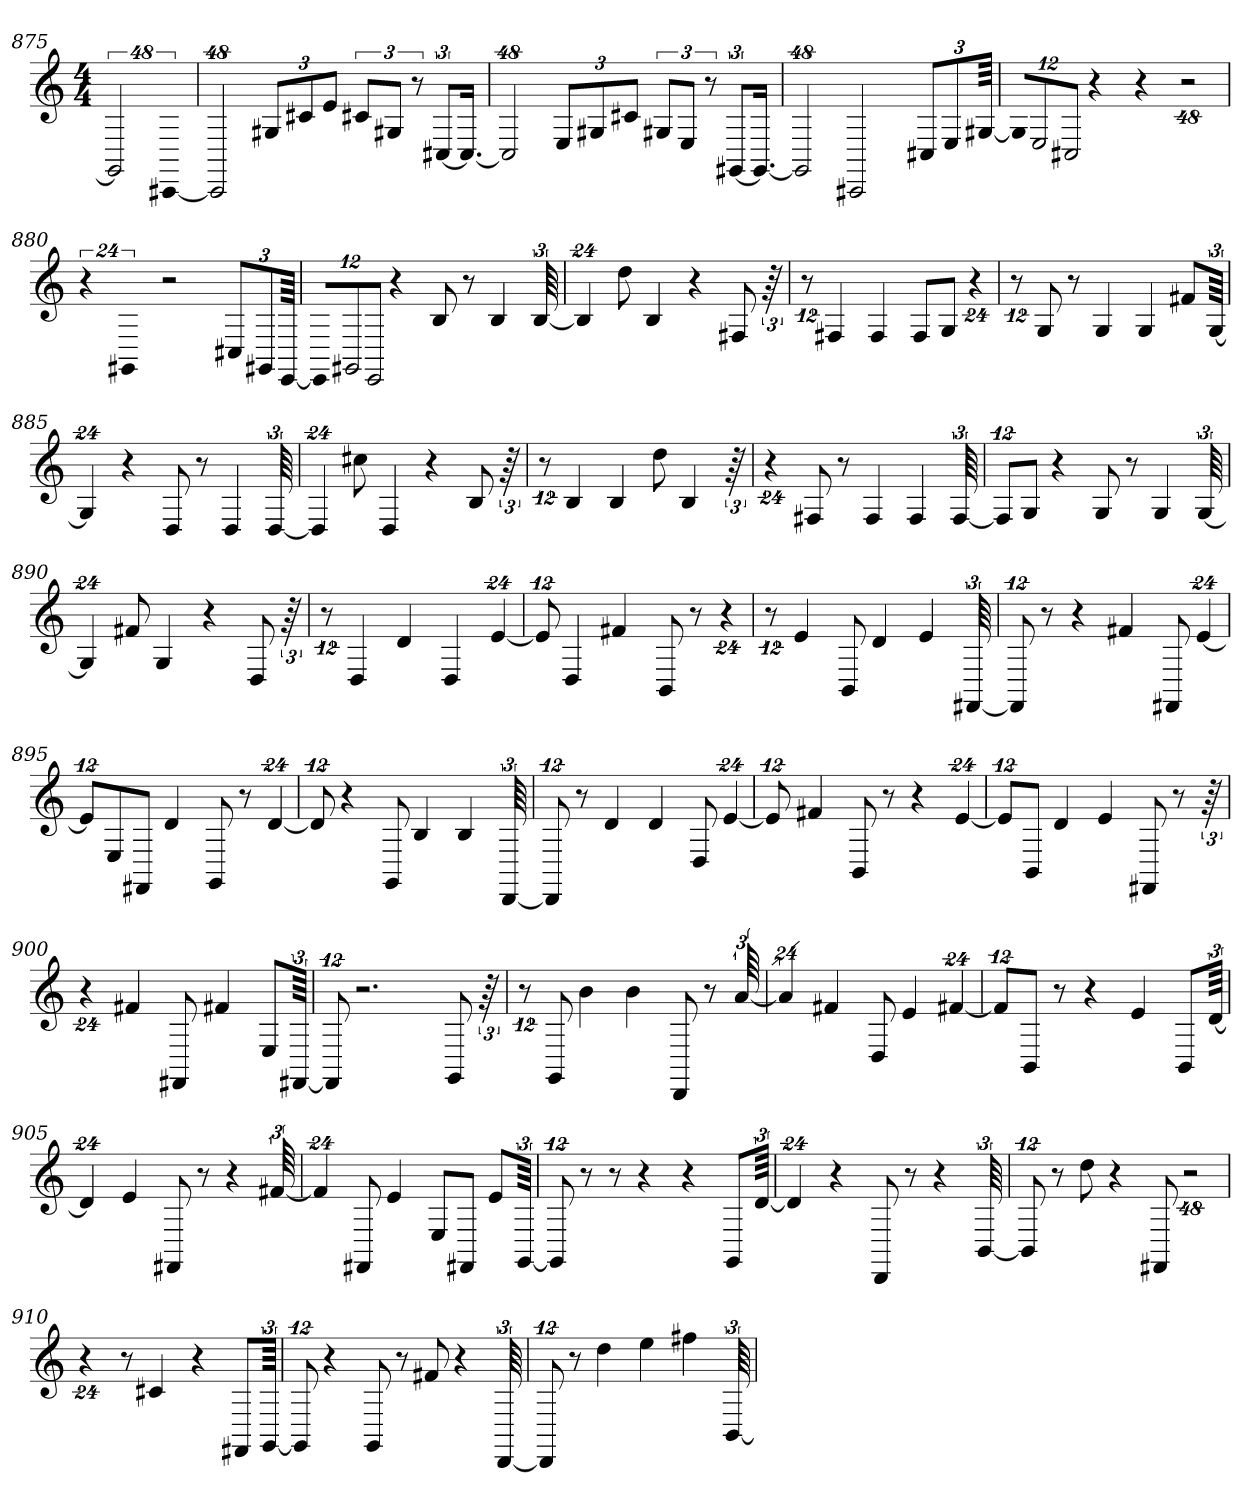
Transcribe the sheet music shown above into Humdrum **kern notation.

**kern
*part1
*staff1
*clefG2
*M4/4
=875
96%31GG#]
[96%65CC#X
=876
96%31CC#]
12G#X/L
12c#X/
12e/J
12c#X/L
12G#X/J
12r
[12C#X/L
16.C#/Jk_
=877
96%31C#]
12E/L
12G#X/
12c#X/J
12G#X/L
12E/J
12r
[12GG#X/L
16.GG#/Jk_
=878
96%31GG#]
2CC#X
12C#X/L
12E/
[96G#X/Jkkk
=879
96%7G#/L]
12E/
12C#X/J
4r
4r
96%25r
=880
96%23r
12GG#X
2r
12C#X/L
12GG#X/
[96EE/Jkkk
=881
96%7EE/L]
12GG#X/
12EE/J
4r
8B
8r
4B
[96B
=882
96%23B]
8dd
4B
4r
8F#X
96r
=883
96%11r
4F#X
4F#
8F#/L
8G/J
96%13r
=884
96%11r
8G
8r
4G
4G
8f#X/L
[96G/Jkkk
=885
96%23G]
4r
8D
8r
4D
[96D
=886
96%23D]
8cc#X
4D
4r
8B
96r
=887
96%11r
4B
4B
8dd
4B
96r
=888
96%23r
8F#X
8r
4F#
4F#
[96F#
=889
96%11F#/L]
8G/J
4r
8G
8r
4G
[96G
=890
96%23G]
8f#X
4G
4r
8D
96r
=891
96%11r
4D
4d
4D
[96%13e
=892
96%11e]
4D
4f#X
8BB
8r
96%13r
=893
96%11r
4e
8BB
4d
4e
[96FF#X
=894
96%11FF#]
8r
4r
4f#X
8FF#X
[96%13e
=895
96%11e/L]
8E/
8FF#X/J
4d
8GG
8r
[96%13d
=896
96%11d]
4r
8GG
4B
4B
[96DD
=897
96%11DD]
8r
4d
4d
8D
[96%13e
=898
96%11e]
4f#X
8BB
8r
4r
[96%13e
=899
96%11e/L]
8BB/J
4d
4e
8FF#X
8r
96r
=900
96%23r
4f#X
8FF#X
4f#X
8E/L
[96FF#X/Jkkk
=901
96%11FF#]
2.r
8GG
96r
=902
96%11r
8GG
4b
4b
8DD
8r
[96a
=903
96%23a]
4f#X
8D
4e
[96%13f#X
=904
96%11f#/L]
8BB/J
8r
4r
4e
8BB/L
[96d/Jkkk
=905
96%23d]
4e
8FF#X
8r
4r
[96f#X
=906
96%23f#]
8FF#X
4e
8E/L
8FF#X/J
8e/L
[96GG/Jkkk
=907
96%11GG]
8r
8r
4r
4r
8GG/L
[96d/Jkkk
=908
96%23d]
4r
8DD
8r
4r
[96BB
=909
96%11BB]
8r
8dd
4r
8FF#X
96%25r
=910
96%23r
8r
4c#X
4r
8FF#X/L
[96GG/Jkkk
=911
96%11GG]
4r
8GG
8r
8f#X
4r
[96DD
=912
96%11DD]
8r
4dd
4ee
4ff#X
[96BB
=
*-
